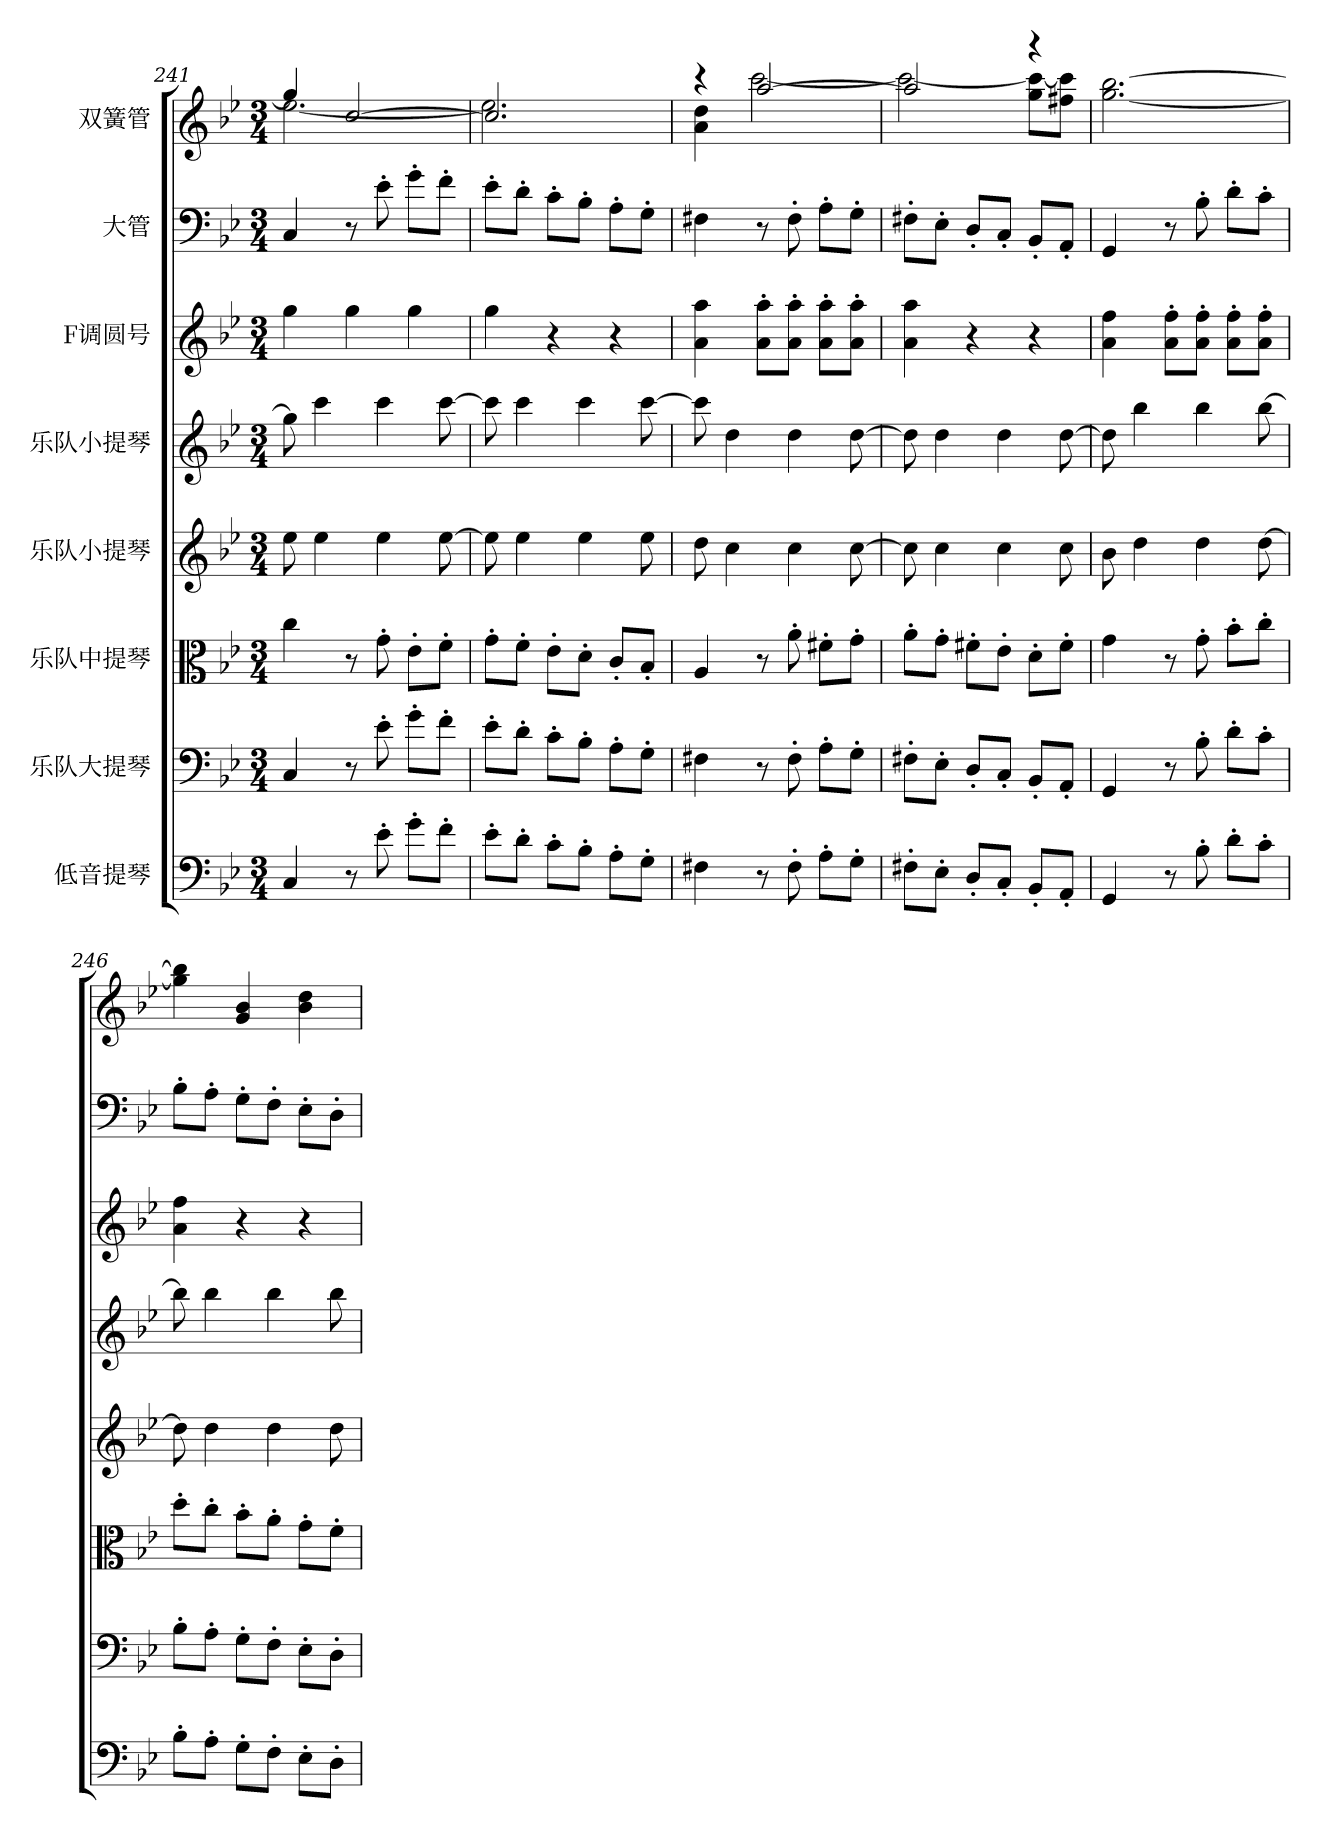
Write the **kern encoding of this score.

**kern	**kern	**kern	**kern	**kern	**kern	**kern	**kern
*part8	*part7	*part6	*part5	*part4	*part3	*part2	*part1
*staff8	*staff7	*staff6	*staff5	*staff4	*staff3	*staff2	*staff1
*I"低音提琴	*I"乐队大提琴	*I"乐队中提琴	*I"乐队小提琴	*I"乐队小提琴	*I"F调圆号	*I"大管	*I"双簧管
!!LO:PB:g=z
*clefF4	*clefF4	*clefC3	*clefG2	*clefG2	*clefG2	*clefF4	*clefG2
*ITrd7c12	*	*	*	*	*ITrd4c7	*	*
*k[b-e-]	*k[b-e-]	*k[b-e-]	*k[b-e-]	*k[b-e-]	*k[b-e-a-]	*k[b-e-]	*k[b-e-]
*M3/4	*M3/4	*M3/4	*M3/4	*M3/4	*M3/4	*M3/4	*M3/4
=241	=241	=241	=241	=241	=241	=241	=241
*	*	*	*	*	*	*	*^
4CC/	4C/	4cc\	8ee-\	8gg\]	4cc\	4C/	4gg/]	[2.ee-\
.	.	.	4ee-\	4ccc\	.	.	.	.
8r	8r	8r	.	.	4cc\	8r	[2cc/	.
8E-'\	8e-'\	8g'\	4ee-\	4ccc\	.	8e-'\	.	.
8G'\L	8g'\L	8e-'\L	.	.	4cc\	8g'\L	.	.
8F'\J	8f'\J	8f'\J	[8ee-\	[8ccc\	.	8f'\J	.	.
=242	=242	=242	=242	=242	=242	=242	=242	=242
8E-'\L	8e-'\L	8g'\L	8ee-\]	8ccc\]	4cc\	8e-'\L	2.cc/]	2.ee-\]
8D'\J	8d'\J	8f'\J	4ee-\	4ccc\	.	8d'\J	.	.
8C'\L	8c'\L	8e-'\L	.	.	4r	8c'\L	.	.
8BB-'\J	8B-'\J	8d'\J	4ee-\	4ccc\	.	8B-'\J	.	.
8AA'\L	8A'\L	8c'/L	.	.	4r	8A'\L	.	.
8GG'\J	8G'\J	8B-'/J	8ee-\	[8ccc\	.	8G'\J	.	.
=243	=243	=243	=243	=243	=243	=243	=243	=243
4FF#X\	4F#X\	4A/	8dd\	8ccc\]	4d\ 4dd\	4F#X\	4r	4a\ 4dd\
.	.	.	4cc\	4dd\	.	.	.	.
8r	8r	8r	.	.	8d\' 8dd\'L	8r	[2aa/	[2ccc\
8FF#'\	8F#'\	8a'\	4cc\	4dd\	8d\' 8dd\'J	8F#'\	.	.
8AA'\L	8A'\L	8f#X'\L	.	.	8d\' 8dd\'L	8A'\L	.	.
8GG'\J	8G'\J	8g'\J	[8cc\	[8dd\	8d\' 8dd\'J	8G'\J	.	.
=244	=244	=244	=244	=244	=244	=244	=244	=244
8FF#X'\L	8F#X'\L	8a'\L	8cc\]	8dd\]	4d\ 4dd\	8F#X'\L	2aa/]	2ccc\_
8EE-'\J	8E-'\J	8g'\J	4cc\	4dd\	.	8E-'\J	.	.
8DD'/L	8D'/L	8f#X'\L	.	.	4r	8D'/L	.	.
8CC'/J	8C'/J	8e-'\J	4cc\	4dd\	.	8C'/J	.	.
8BBB-'/L	8BB-'/L	8d'\L	.	.	4r	8BB-'/L	4r	8gg\ 8ccc\_L
8AAA'/J	8AA'/J	8f#'\J	8cc\	[8dd\	.	8AA'/J	.	8ff#X\ 8ccc\]J
*	*	*	*	*	*	*	*v	*v
=245	=245	=245	=245	=245	=245	=245	=245
4GGG/	4GG/	4g\	8b-\	8dd\]	4d\ 4b-\	4GG/	[2.gg\ [2.bb-\
.	.	.	4dd\	4bb-\	.	.	.
8r	8r	8r	.	.	8d\' 8b-\'L	8r	.
8BB-'\	8B-'\	8g'\	4dd\	4bb-\	8d\' 8b-\'J	8B-'\	.
8D'\L	8d'\L	8b-'\L	.	.	8d\' 8b-\'L	8d'\L	.
8C'\J	8c'\J	8cc'\J	[8dd\	[8bb-\	8d\' 8b-\'J	8c'\J	.
!!LO:PB:g=z
=246	=246	=246	=246	=246	=246	=246	=246
8BB-'\L	8B-'\L	8dd'\L	8dd\]	8bb-\]	4d\ 4b-\	8B-'\L	4gg\] 4bb-\]
8AA'\J	8A'\J	8cc'\J	4dd\	4bb-\	.	8A'\J	.
8GG'\L	8G'\L	8b-'\L	.	.	4r	8G'\L	4g/ 4b-/
8FF'\J	8F'\J	8a'\J	4dd\	4bb-\	.	8F'\J	.
8EE-'\L	8E-'\L	8g'\L	.	.	4r	8E-'\L	4b-\ 4dd\
8DD'\J	8D'\J	8f'\J	8dd\	8bb-\	.	8D'\J	.
=	=	=	=	=	=	=	=
*-	*-	*-	*-	*-	*-	*-	*-
